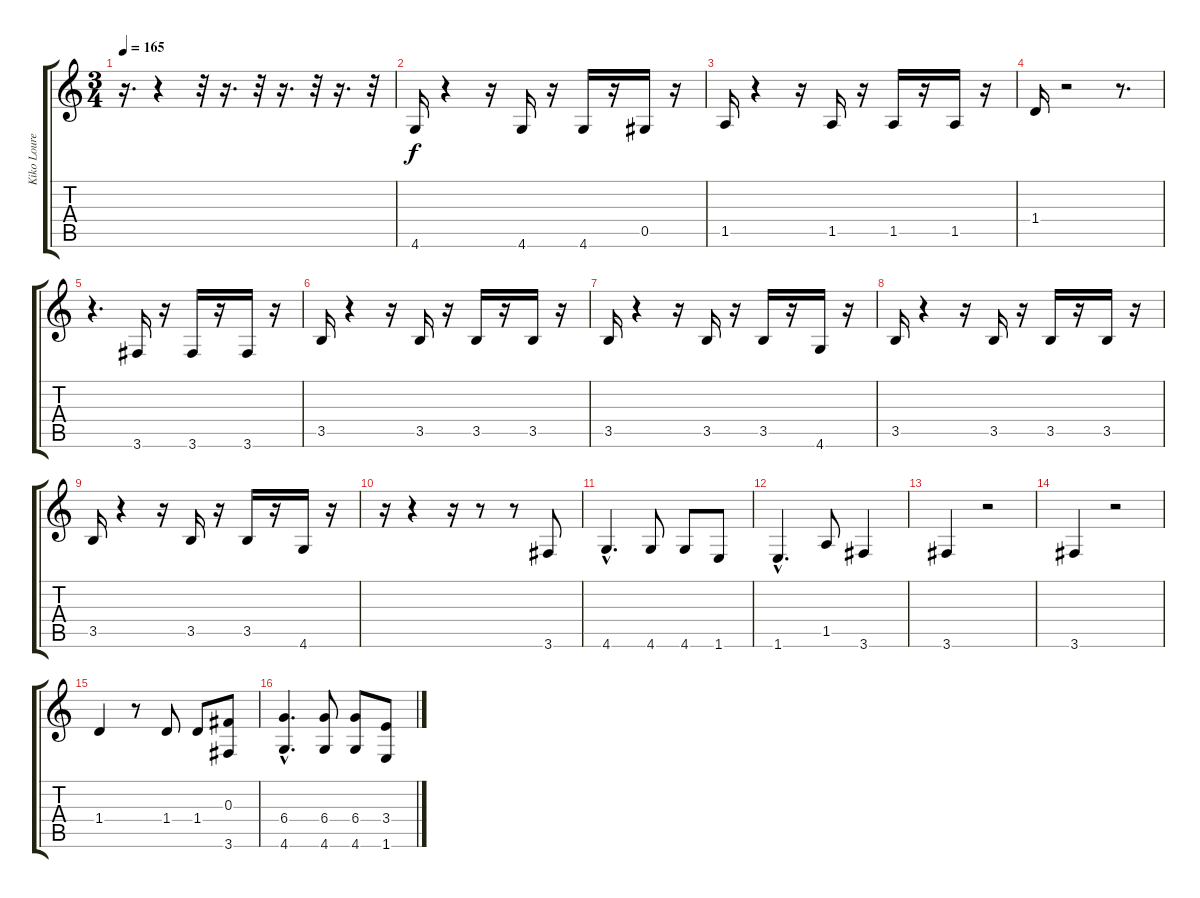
\track ("Kiko Loureiro" "Kiko Loure") {instrument distortionguitar}
\staff {score tabs}
\tuning (Eb4 Bb3 Gb3 Db3 Ab2 Eb2) {hide}
\ts (3 4)
\tempo 165
\clef g2
\ks c
r.16{d dy f} r.4 r.32 r.16{d} r.32 r.16{d} r.32 r.16{d} r.32 |
4.6.16 r.4 r.16 4.6.16 r.16 4.6.16 r.16 0.5.16 r.16 |
1.5.16 r.4 r.16 1.5.16 r.16 1.5.16 r.16 1.5.16 r.16 |
1.4.16 r.2 r.8{d} |
r.4{d} 3.6.16 r.16 3.6.16 r.16 3.6.16 r.16 |
3.5.16 r.4 r.16 3.5.16 r.16 3.5.16 r.16 3.5.16 r.16 |
3.5.16 r.4 r.16 3.5.16 r.16 3.5.16 r.16 4.6.16 r.16 |
3.5.16 r.4 r.16 3.5.16 r.16 3.5.16 r.16 3.5.16 r.16 |
3.5.16 r.4 r.16 3.5.16 r.16 3.5.16 r.16 4.6.16 r.16 |
r.16 r.4 r.16 r.8 r.8 3.6.8 |
4.6{hac}.4{d} 4.6.8 4.6.8 1.6.8 |
1.6{hac}.4{d} 1.5.8 3.6.4 |
3.6.4 r.2 |
3.6.4 r.2 |
1.4.4 r.8 1.4.8 1.4.8 (0.3 3.6).8 |
(6.4{hac} 4.6{hac}).4{d} (6.4 4.6).8 (6.4 4.6).8 (3.4 1.6).8
